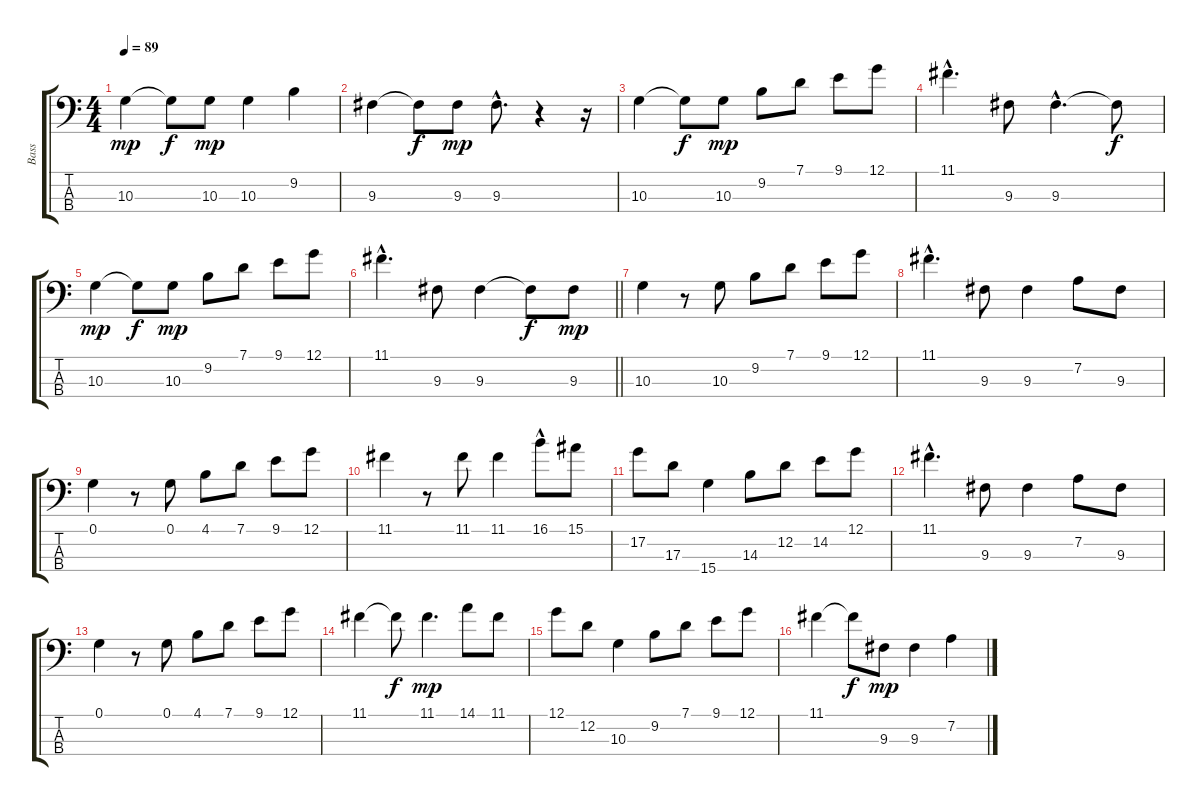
\track ("Bass" "Bass") {instrument electricbassfinger}
\staff {score tabs}
\tuning (G2 D2 A1 E1) {hide}
\ts (4 4)
\tempo 89
\clef f4
\ks c
10.3.4{dy mp} 10.3{t}.8{dy f} 10.3.8{dy mp} 10.3.4 9.2.4 |
9.3.4 9.3{t}.8{dy f} 9.3.8{dy mp} 9.3{hac}.8{d} r.4 r.16 |
10.3.4 10.3{t}.8{dy f} 10.3.8{dy mp} 9.2.8 7.1.8 9.1.8 12.1.8 |
11.1{hac}.4{d} 9.3.8 9.3{hac}.4{d} 9.3{t}.8{dy f} |
10.3.4{dy mp} 10.3{t}.8{dy f} 10.3.8{dy mp} 9.2.8 7.1.8 9.1.8 12.1.8 |
\barLineRight lightlight
11.1{hac}.4{d} 9.3.8 9.3.4 9.3{t}.8{dy f} 9.3.8{dy mp} |
10.3.4 r.8 10.3.8 9.2.8 7.1.8 9.1.8 12.1.8 |
11.1{hac}.4{d} 9.3.8 9.3.4 7.2.8 9.3.8 |
0.1.4 r.8 0.1.8 4.1.8 7.1.8 9.1.8 12.1.8 |
11.1.4 r.8 11.1.8 11.1.4 16.1{hac}.8 15.1.8 |
17.2.8 17.3.8 15.4.4 14.3.8 12.2.8 14.2.8 12.1.8 |
11.1{hac}.4{d} 9.3.8 9.3.4 7.2.8 9.3.8 |
0.1.4 r.8 0.1.8 4.1.8 7.1.8 9.1.8 12.1.8 |
11.1.4 11.1{t}.8{dy f} 11.1.4{d dy mp} 14.1.8 11.1.8 |
12.1.8 12.2.8 10.3.4 9.2.8 7.1.8 9.1.8 12.1.8 |
11.1.4 11.1{t}.8{dy f} 9.3.8{dy mp} 9.3.4 7.2.4
